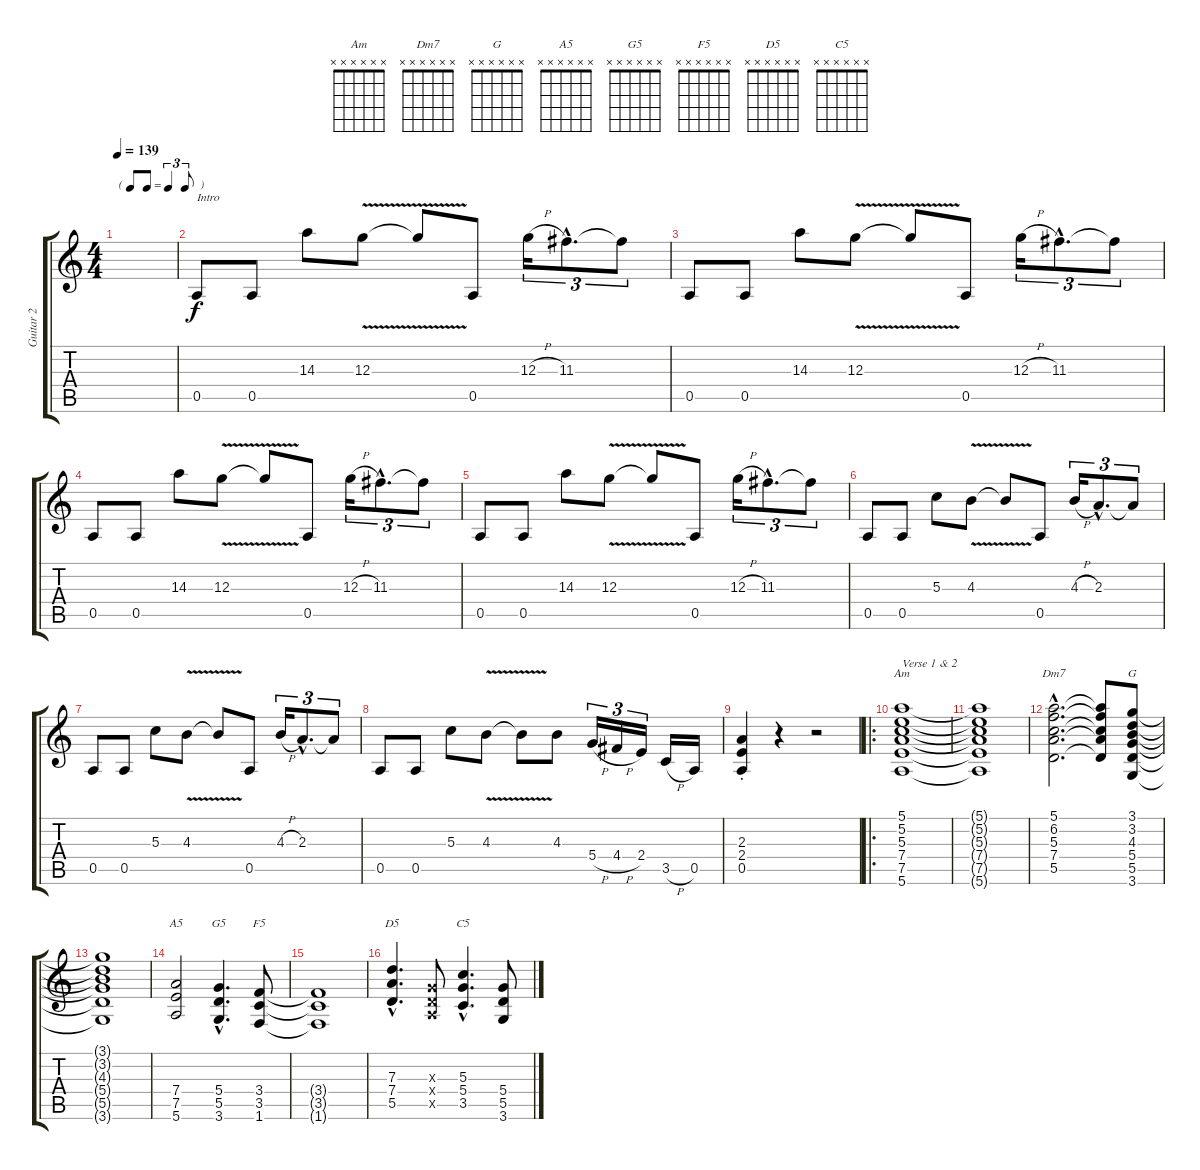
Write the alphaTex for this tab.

\track ("Guitar 2" "Guitar 2") {instrument overdrivenguitar}
\staff {score tabs}
\tuning (E4 B3 G3 D3 A2 E2) {hide}
\chord ("Am" x x x x x x) {firstfret 0}
\chord ("Dm7" x x x x x x) {firstfret 0}
\chord ("G" x x x x x x) {firstfret 0}
\chord ("A5" x x x x x x) {firstfret 0}
\chord ("G5" x x x x x x) {firstfret 0}
\chord ("F5" x x x x x x) {firstfret 0}
\chord ("D5" x x x x x x) {firstfret 0}
\chord ("C5" x x x x x x) {firstfret 0}
\ts (4 4)
\tf triplet8th
\tempo 139
\clef g2
\ks c
|
0.5.8{txt "Intro"} 0.5.8 14.3.8 12.3{v}.8 12.3{t}.8 0.5.8 12.3{h}.16{tu (3 2)} 11.3{hac}.8{d tu (3 2)} 11.3{t}.8{tu (3 2)} |
0.5.8 0.5.8 14.3.8 12.3{v}.8 12.3{t}.8 0.5.8 12.3{h}.16{tu (3 2)} 11.3{hac}.8{d tu (3 2)} 11.3{t}.8{tu (3 2)} |
0.5.8 0.5.8 14.3.8 12.3{v}.8 12.3{t}.8 0.5.8 12.3{h}.16{tu (3 2)} 11.3{hac}.8{d tu (3 2)} 11.3{t}.8{tu (3 2)} |
0.5.8 0.5.8 14.3.8 12.3{v}.8 12.3{t}.8 0.5.8 12.3{h}.16{tu (3 2)} 11.3{hac}.8{d tu (3 2)} 11.3{t}.8{tu (3 2)} |
0.5.8 0.5.8 5.3.8 4.3{v}.8 4.3{t}.8 0.5.8 4.3{h}.16{tu (3 2)} 2.3{hac}.8{d tu (3 2)} 2.3{t}.8{tu (3 2)} |
0.5.8 0.5.8 5.3.8 4.3{v}.8 4.3{t}.8 0.5.8 4.3{h}.16{tu (3 2)} 2.3{hac}.8{d tu (3 2)} 2.3{t}.8{tu (3 2)} |
0.5.8 0.5.8 5.3.8 4.3{v}.8 4.3{t}.8 4.3.8 5.4{h}.16{tu (3 2)} 4.4{h}.16{tu (3 2)} 2.4.16{tu (3 2)} 3.5{h}.16 0.5.16 |
(2.3{st} 2.4{st} 0.5{st}).4 r.4 r.2 |
\ro
(5.1 5.2 5.3 7.4 7.5 5.6).1{ch "Am" txt "Verse 1 & 2"} |
(5.1{t} 5.2{t} 5.3{t} 7.4{t} 7.5{t} 5.6{t}).1 |
(5.1{hac} 6.2{hac} 5.3{hac} 7.4{hac} 5.5{hac}).2{d ch "Dm7"} (5.1{t} 6.2{t} 5.3{t} 7.4{t} 5.5{t}).8 (3.1 3.2 4.3 5.4 5.5 3.6).8{ch "G"} |
(3.1{t} 3.2{t} 4.3{t} 5.4{t} 5.5{t} 3.6{t}).1 |
(7.4 7.5 5.6).2{ch "A5"} (5.4{hac} 5.5{hac} 3.6{hac}).4{d ch "G5"} (3.4 3.5 1.6).8{ch "F5"} |
(3.4{t} 3.5{t} 1.6{t}).1 |
(7.3{hac} 7.4{hac} 5.5{hac}).4{d ch "D5"} (0.3{x} 0.4{x} 0.5{x}).8 (5.3{hac} 5.4{hac} 3.5{hac}).4{d ch "C5"} (5.4 5.5 3.6).8
